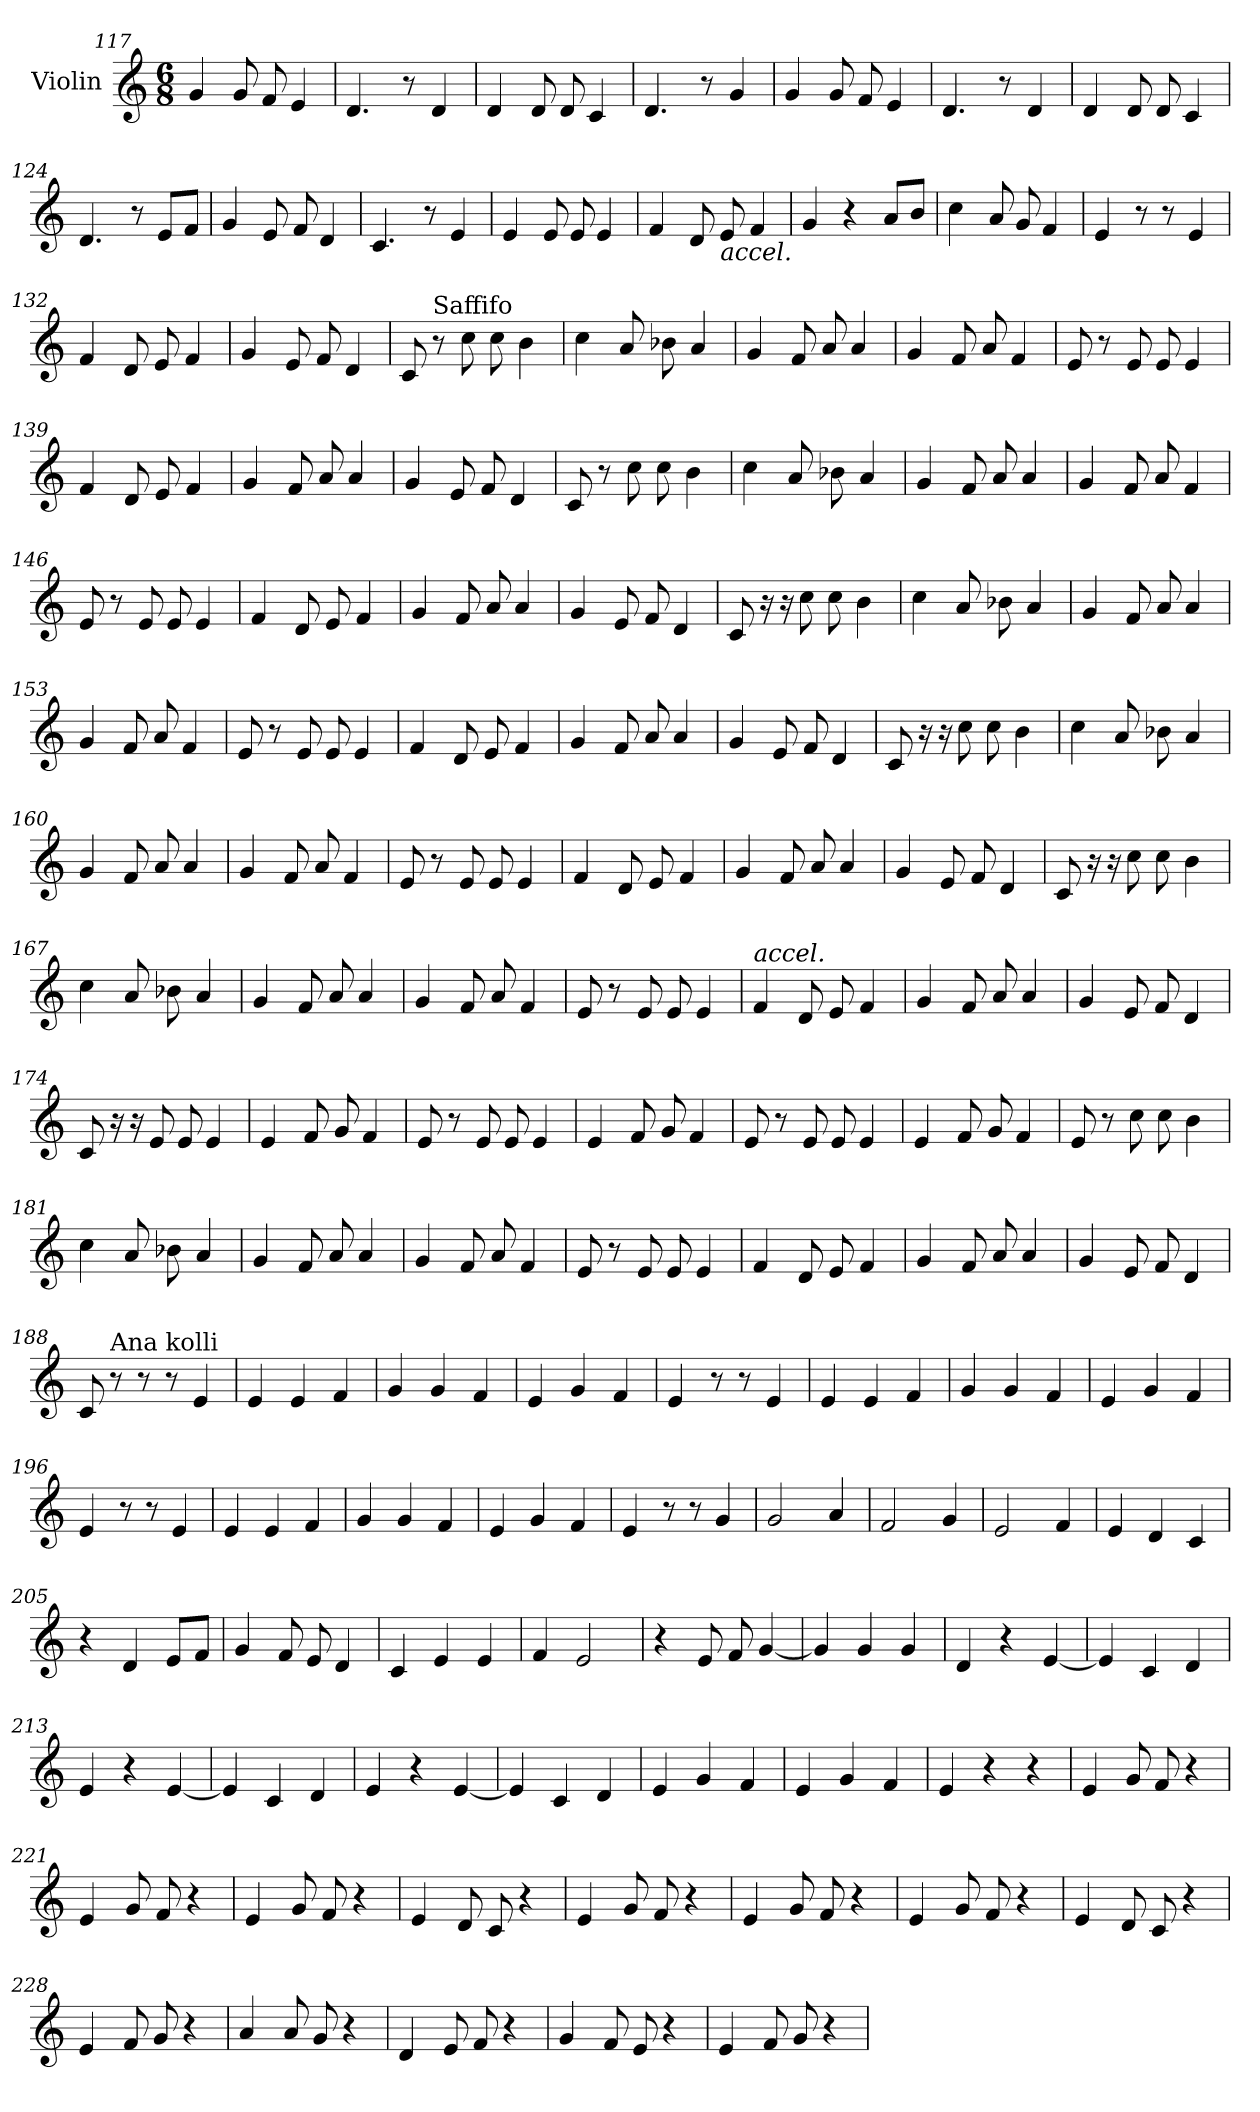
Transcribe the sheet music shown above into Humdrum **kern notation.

**kern
*part1
*staff1
*I"Violin
*clefG2
*k[]
*M6/8
=117
4g/
8g/
8f/
4e/
=118
4.d/
8r
4d/
!!LO:LB:g=z
=119
4d/
8d/
8d/
4c/
=120
4.d/
8r
4g/
=121
4g/
8g/
8f/
4e/
=122
4.d/
8r
4d/
=123
4d/
8d/
8d/
4c/
=124
4.d/
8r
8e/L
8f/J
=125
4g/
8e/
8f/
4d/
!!LO:LB:g=z
=126
4.c/
8r
4e/
=127
4e/
8e/
8e/
4e/
=128
4f/
8d/
!LO:TX:b:i:t=accel.
8e/
4f/
=129
4g/
4r
8a/L
8b/J
=130
4cc\
8a/
8g/
4f/
=131
4e/
8r
8r
4e/
=132
4f/
8d/
8e/
4f/
!!LO:LB:g=z
=133
4g/
8e/
8f/
4d/
=134
*MM130
8c/
!LO:TX:a:t=Saffifo
8r
8cc\
8cc\
4b\
=135
4cc\
8a/
8b-X\
4a/
=136
4g/
8f/
8a/
4a/
=137
4g/
8f/
8a/
4f/
=138
8e/
8r
8e/
8e/
4e/
!!LO:PB:g=z
=139
4f/
8d/
8e/
4f/
=140
4g/
8f/
8a/
4a/
=141
4g/
8e/
8f/
4d/
=142
8c/
8r
8cc\
8cc\
4b\
=143
4cc\
8a/
8b-X\
4a/
=144
4g/
8f/
8a/
4a/
!!LO:LB:g=z
=145
4g/
8f/
8a/
4f/
=146
8e/
8r
8e/
8e/
4e/
=147
4f/
8d/
8e/
4f/
=148
4g/
8f/
8a/
4a/
=149
4g/
8e/
8f/
4d/
=150
8c/
16r
16r
8cc\
8cc\
4b\
!!LO:LB:g=z
=151
4cc\
8a/
8b-X\
4a/
=152
4g/
8f/
8a/
4a/
=153
4g/
8f/
8a/
4f/
=154
8e/
8r
8e/
8e/
4e/
=155
4f/
8d/
8e/
4f/
=156
4g/
8f/
8a/
4a/
!!LO:LB:g=z
=157
4g/
8e/
8f/
4d/
=158
8c/
16r
16r
8cc\
8cc\
4b\
=159
4cc\
8a/
8b-X\
4a/
=160
4g/
8f/
8a/
4a/
=161
4g/
8f/
8a/
4f/
=162
8e/
8r
8e/
8e/
4e/
!!LO:LB:g=z
=163
4f/
8d/
8e/
4f/
=164
4g/
8f/
8a/
4a/
=165
4g/
8e/
8f/
4d/
=166
8c/
16r
16r
8cc\
8cc\
4b\
=167
4cc\
8a/
8b-X\
4a/
=168
4g/
8f/
8a/
4a/
!!LO:LB:g=z
=169
4g/
8f/
8a/
4f/
=170
8e/
8r
8e/
8e/
4e/
=171
!LO:TX:a:i:t=accel.
4f/
8d/
8e/
4f/
=172
4g/
8f/
8a/
4a/
=173
4g/
8e/
8f/
4d/
=174
8c/
16r
16r
8e/
8e/
4e/
!!LO:LB:g=z
=175
4e/
8f/
8g/
4f/
=176
8e/
8r
8e/
8e/
4e/
=177
4e/
8f/
8g/
4f/
=178
8e/
8r
8e/
8e/
4e/
=179
4e/
8f/
8g/
4f/
=180
8e/
8r
8cc\
8cc\
4b\
!!LO:LB:g=z
=181
4cc\
8a/
8b-X\
4a/
=182
4g/
8f/
8a/
4a/
=183
4g/
8f/
8a/
4f/
=184
8e/
8r
8e/
8e/
4e/
=185
4f/
8d/
8e/
4f/
=186
4g/
8f/
8a/
4a/
!!LO:PB:g=z
=187
4g/
8e/
8f/
4d/
=188
*MM170
8c/
!LO:TX:a:t=Ana kolli
8r
8r
8r
4e/
=189
4e/
4e/
4f/
=190
4g/
4g/
4f/
=191
4e/
4g/
4f/
=192
4e/
8r
8r
4e/
=193
4e/
4e/
4f/
!!LO:LB:g=z
=194
4g/
4g/
4f/
=195
4e/
4g/
4f/
=196
4e/
8r
8r
4e/
=197
4e/
4e/
4f/
=198
4g/
4g/
4f/
=199
4e/
4g/
4f/
=200
4e/
8r
8r
4g/
!!LO:LB:g=z
=201
2g/
4a/
=202
2f/
4g/
=203
2e/
4f/
=204
4e/
4d/
4c/
=205
4r
4d/
8e/L
8f/J
=206
4g/
8f/
8e/
4d/
=207
4c/
4e/
4e/
!!LO:LB:g=z
=208
4f/
2e/
=209
4r
8e/
8f/
[4g/
=210
4g/]
4g/
4g/
=211
4d/
4r
[4e/
=212
4e/]
4c/
4d/
=213
4e/
4r
[4e/
=214
4e/]
4c/
4d/
!!LO:LB:g=z
=215
4e/
4r
[4e/
=216
4e/]
4c/
4d/
=217
4e/
4g/
4f/
=218
4e/
4g/
4f/
=219
4e/
4r
4r
=220
4e/
8g/
8f/
4r
=221
4e/
8g/
8f/
4r
!!LO:LB:g=z
=222
4e/
8g/
8f/
4r
=223
4e/
8d/
8c/
4r
=224
4e/
8g/
8f/
4r
=225
4e/
8g/
8f/
4r
=226
4e/
8g/
8f/
4r
=227
4e/
8d/
8c/
4r
!!LO:LB:g=z
=228
4e/
8f/
8g/
4r
=229
4a/
8a/
8g/
4r
=230
4d/
8e/
8f/
4r
=231
4g/
8f/
8e/
4r
=232
4e/
8f/
8g/
4r
=
*-
